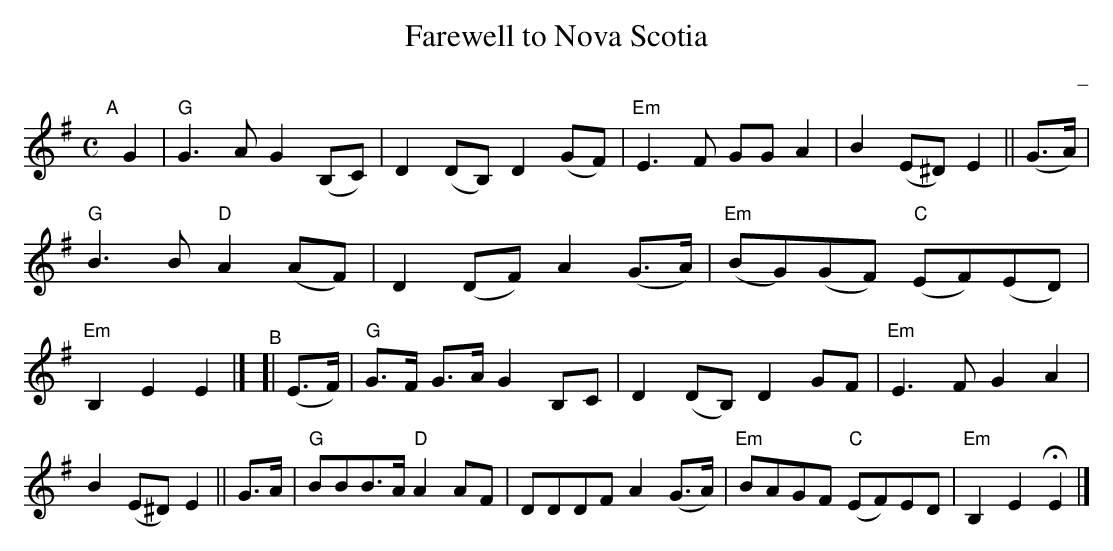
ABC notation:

X:1
T: Farewell to Nova Scotia
C: _
M: C
L: 1/8
K: Em
"^A"[|] G2 |\
"G"G3A G2(B,C) | D2(DB,) D2(GF) | "Em"E3F GGA2 | B2(E^D) E2 ||
(G>A) |\
"G"B3B "D"A2(AF) | D2(DF) A2(G>A) | "Em"(BG)(GF) "C"(EF)(ED) | "Em"B,2E2 E2 |]
"^B"[| (E>F) |\
"G"G>F G>A G2B,C | D2(DB,) D2 GF | "Em"E3F G2A2 | B2(E^D) E2 ||
G>A |\
"G"BBB>A "D"A2AF | DDDF A2(G>A) | "Em"BAGF "C"(EF)ED | "Em"B,2E2 HE2 |]
